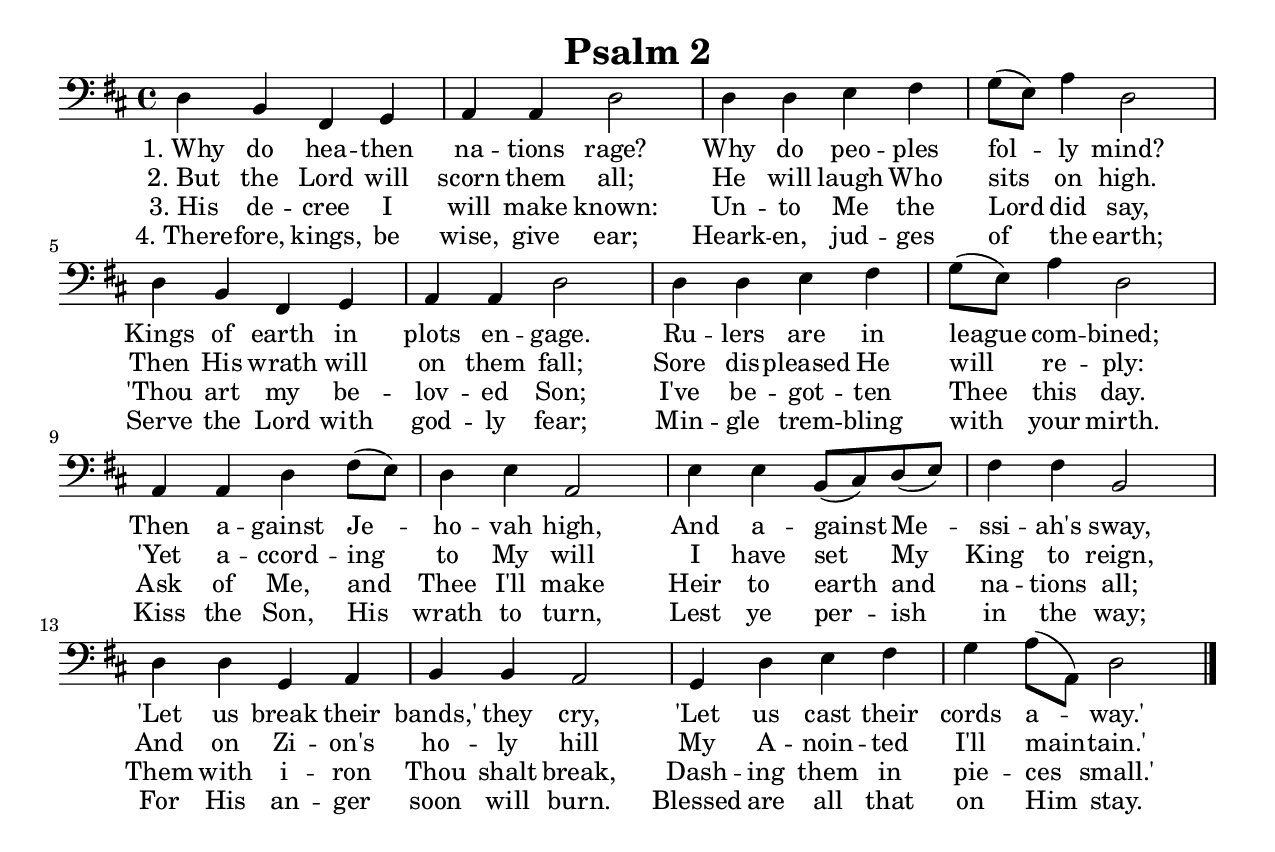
\version "2.14.2"
\language "english"
\paper {
 #(set-paper-size "letter")
 indent = 0\cm
}

\header {
 title = \markup \center-column { "Psalm 2" }
}
 
<<
 {
  \clef "bass"
  \key d \major
  \time 4/4

  d4 b,4 fs,4 g,4 | a,4 a,4 d2 | d4 d4 e4 fs4 | g8( e8) a4 d2 | \break
  d4 b,4 fs,4 g,4 | a,4 a,4 d2 | d4 d4 e4 fs4 | g8( e8) a4 d2 | \break
  a,4 a,4 d4 fs8( e8) | d4 e4 a,2 | e4 e4 b,8( cs8) d8( e8) | fs4 fs4 b,2 | \break
  d4 d4 g,4 a,4 | b,4 b,4 a,2 | g,4 d4 e4 fs4 | g4 a8( a,8) d2 |

  \bar "|."
 }


 \addlyrics {
 "1. Why" do hea -- then na -- tions rage?
 Why do peo -- ples fol -- ly mind?
 Kings of earth in plots en -- gage.
 Ru -- lers are in league com -- bined;
 Then a -- gainst Je -- ho -- vah high,
 And a -- gainst Me -- ssi -- ah's sway,
 'Let us break their bands,' they cry,
 'Let us cast their cords a -- way.'
}

\addlyrics {
 "2. But" the Lord will scorn them all;
 He will laugh Who sits on high.
 Then His wrath will on them fall;
 Sore dis -- pleased He will re -- ply:
 'Yet a -- ccord -- ing to My will
 I have set My King to reign,
 And on Zi -- on's ho -- ly hill
 My A -- noin -- ted I'll main -- tain.'
}

\addlyrics {
 "3. His" de -- cree I will make known:
 Un -- to Me the Lord did say,
 'Thou art my be -- lov -- ed Son;
 I've be -- got -- ten Thee this day.
 Ask of Me, and Thee I'll make
 Heir to earth and na -- tions all;
 Them with i -- ron Thou shalt break,
 Dash -- ing them in pie -- ces small.'
}

\addlyrics {
 "4. There" -- fore, kings, be wise, give ear;
 Heark -- en, jud -- ges of the earth;
 Serve the Lord with god -- ly fear;
 Min -- gle trem -- bling with your mirth.
 Kiss the Son, His wrath to turn,
 Lest ye per -- ish in the way;
 For His an -- ger soon will burn.
 Blessed are all that on Him stay.
}


>>
